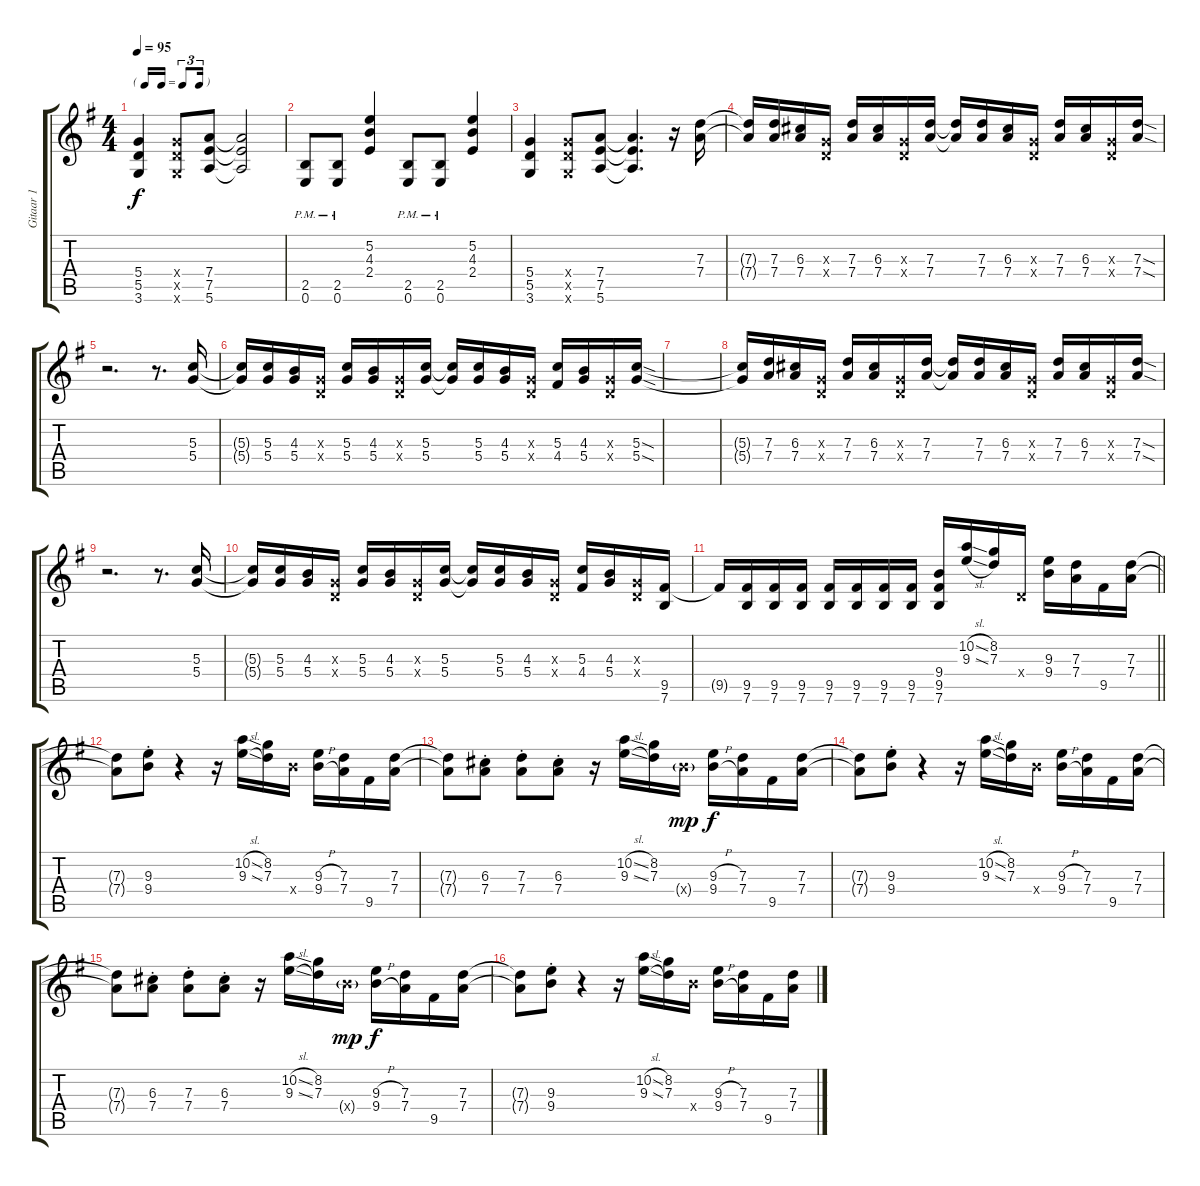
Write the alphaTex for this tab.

\track ("Gitaar 1" "Gitaar 1") {instrument overdrivenguitar}
\staff {score tabs}
\tuning (E4 B3 G3 D3 A2 E2) {hide}
\ts (4 4)
\tf triplet16th
\tempo 95
\clef g2
\ks eminor
(5.4 5.5 3.6).4{dy f} (5.4{x} 5.5{x} 3.6{x}).8 (7.4 7.5 5.6).8 (7.4{t} 7.5{t} 5.6{t}).2 |
(2.5{pm} 0.6{pm}).8 (2.5{pm} 0.6{pm}).8 (5.2 4.3 2.4).4 (2.5{pm} 0.6{pm}).8 (2.5{pm} 0.6{pm}).8 (5.2 4.3 2.4).4 |
(5.4 5.5 3.6).4 (5.4{x} 5.5{x} 3.6{x}).8 (7.4 7.5 5.6).8 (7.4{t} 7.5{t} 5.6{t}).4{d} r.16 (7.3 7.4).16 |
(7.3{t} 7.4{t}).16 (7.3 7.4).16 (6.3 7.4).16 (0.3{x} 0.4{x}).16 (7.3 7.4).16 (6.3 7.4).16 (0.3{x} 0.4{x}).16 (7.3 7.4).16 (7.3{t} 7.4{t}).16 (7.3 7.4).16 (6.3 7.4).16 (0.3{x} 0.4{x}).16 (7.3 7.4).16 (6.3 7.4).16 (0.3{x} 0.4{x}).16 (7.3{sod} 7.4{sod}).16 |
r.2{d} r.8{d} (5.3 5.4).16 |
(5.3{t} 5.4{t}).16 (5.3 5.4).16 (4.3 5.4).16 (0.3{x} 0.4{x}).16 (5.3 5.4).16 (4.3 5.4).16 (0.3{x} 0.4{x}).16 (5.3 5.4).16 (5.3{t} 5.4{t}).16 (5.3 5.4).16 (4.3 5.4).16 (0.3{x} 0.4{x}).16 (5.3 4.4).16 (4.3 5.4).16 (0.3{x} 0.4{x}).16 (5.3{sod} 5.4{sod}).16 |
|
(5.3{t} 5.4{t}).16 (7.3 7.4).16 (6.3 7.4).16 (0.3{x} 0.4{x}).16 (7.3 7.4).16 (6.3 7.4).16 (0.3{x} 0.4{x}).16 (7.3 7.4).16 (7.3{t} 7.4{t}).16 (7.3 7.4).16 (6.3 7.4).16 (0.3{x} 0.4{x}).16 (7.3 7.4).16 (6.3 7.4).16 (0.3{x} 0.4{x}).16 (7.3{sod} 7.4{sod}).16 |
r.2{d} r.8{d} (5.3 5.4).16 |
(5.3{t} 5.4{t}).16 (5.3 5.4).16 (4.3 5.4).16 (0.3{x} 0.4{x}).16 (5.3 5.4).16 (4.3 5.4).16 (0.3{x} 0.4{x}).16 (5.3 5.4).16 (5.3{t} 5.4{t}).16 (5.3 5.4).16 (4.3 5.4).16 (0.3{x} 0.4{x}).16 (5.3 4.4).16 (4.3 5.4).16 (0.3{x} 0.4{x}).16 (9.5 7.6).16 |
\barLineRight lightlight
9.5{t}.16 (9.5 7.6).16 (9.5 7.6).16 (9.5 7.6).16 (9.5 7.6).16 (9.5 7.6).16 (9.5 7.6).16 (9.5 7.6).16 (9.4 9.5 7.6).16 (10.2{sl} 9.3{sl}).16 (8.2 7.3).16 0.4{x}.16 (9.3 9.4).16 (7.3 7.4).16 9.5.16 (7.3 7.4).16 |
(7.3{t} 7.4{t}).8 (9.3{st} 9.4{st}).8 r.4 r.16 (10.2{sl} 9.3{sl}).16 (8.2 7.3).16 9.4{x}.16 (9.3{h} 9.4{h}).16 (7.3 7.4).16 9.5.16 (7.3 7.4).16 |
(7.3{t} 7.4{t}).8 (6.3{st} 7.4{st}).8 (7.3{st} 7.4{st}).8 (6.3{st} 7.4{st}).8 r.16 (10.2{sl} 9.3{sl}).16 (8.2 7.3).16 9.4{g x}.16{dy mp} (9.3{h} 9.4{h}).16{dy f} (7.3 7.4).16 9.5.16 (7.3 7.4).16 |
(7.3{t} 7.4{t}).8 (9.3{st} 9.4{st}).8 r.4 r.16 (10.2{sl} 9.3{sl}).16 (8.2 7.3).16 9.4{x}.16 (9.3{h} 9.4{h}).16 (7.3 7.4).16 9.5.16 (7.3 7.4).16 |
(7.3{t} 7.4{t}).8 (6.3{st} 7.4{st}).8 (7.3{st} 7.4{st}).8 (6.3{st} 7.4{st}).8 r.16 (10.2{sl} 9.3{sl}).16 (8.2 7.3).16 9.4{g x}.16{dy mp} (9.3{h} 9.4{h}).16{dy f} (7.3 7.4).16 9.5.16 (7.3 7.4).16 |
(7.3{t} 7.4{t}).8 (9.3{st} 9.4{st}).8 r.4 r.16 (10.2{sl} 9.3{sl}).16 (8.2 7.3).16 9.4{x}.16 (9.3{h} 9.4{h}).16 (7.3 7.4).16 9.5.16 (7.3 7.4).16
